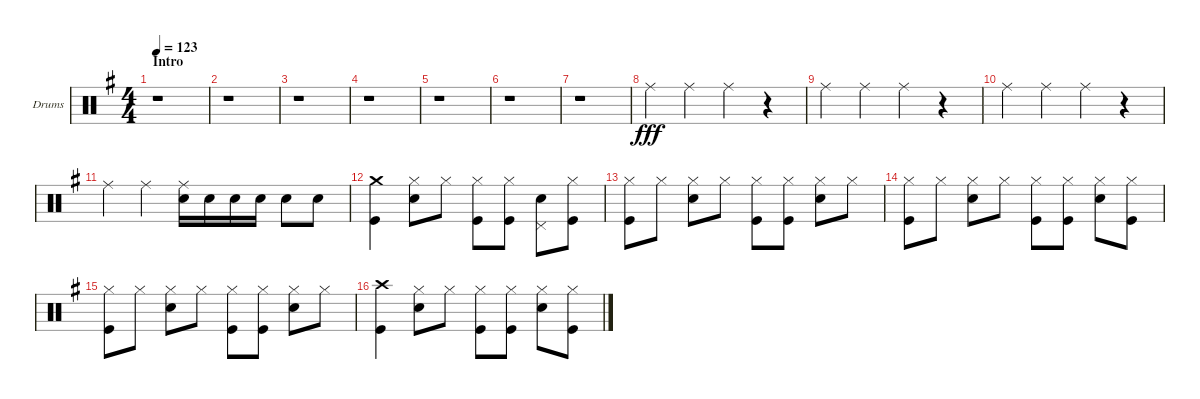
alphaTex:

\bracketExtendMode groupsimilarinstruments
\firstSystemTrackNameOrientation horizontal
\otherSystemsTrackNameOrientation horizontal
\track ("Drumkit" "Drums") {instrument percussion}
\staff {score}
\articulation defaults
\ts (4 4)
\beaming (8 2 2 2 2)
\section ("" "Intro")
\tempo 123
\clef neutral
\ks g
r.1{dy fff} |
r.1 |
r.1 |
r.1 |
r.1 |
r.1 |
r.1 |
"Ride (middle)".4 "Ride (middle)".4 "Ride (middle)".4 r.4 |
"Ride (middle)".4 "Ride (middle)".4 "Ride (middle)".4 r.4 |
"Ride (middle)".4 "Ride (middle)".4 "Ride (middle)".4 r.4 |
"Ride (middle)".4 "Ride (middle)".4 ("Ride (middle)" "Snare (hit) 2").16 "Snare (hit) 2".16 "Snare (hit) 2".16 "Snare (hit) 2".16 "Snare (hit) 2".8 "Snare (hit) 2".8 |
("Crash medium (hit)" "Kick (hit)").4 ("Snare (hit) 2" "Hi-Hat (closed)").8 "Hi-Hat (closed)".8 ("Hi-Hat (closed)" "Kick (hit)").8 ("Hi-Hat (closed)" "Kick (hit)").8 ("Snare (hit) 2" "Pedal Hi-Hat (hit)").8 ("Hi-Hat (closed)" "Kick (hit)").8 |
("Hi-Hat (closed)" "Kick (hit)").8 "Hi-Hat (closed)".8 ("Snare (hit) 2" "Hi-Hat (closed)").8 "Hi-Hat (closed)".8 ("Hi-Hat (closed)" "Kick (hit)").8 ("Hi-Hat (closed)" "Kick (hit)").8 ("Snare (hit) 2" "Hi-Hat (closed)").8 "Hi-Hat (closed)".8 |
("Hi-Hat (closed)" "Kick (hit)").8 "Hi-Hat (closed)".8 ("Snare (hit) 2" "Hi-Hat (closed)").8 "Hi-Hat (closed)".8 ("Hi-Hat (closed)" "Kick (hit)").8 ("Hi-Hat (closed)" "Kick (hit)").8 ("Snare (hit) 2" "Hi-Hat (closed)").8 ("Hi-Hat (closed)" "Kick (hit)").8 |
("Hi-Hat (closed)" "Kick (hit)").8 "Hi-Hat (closed)".8 ("Snare (hit) 2" "Hi-Hat (closed)").8 "Hi-Hat (closed)".8 ("Hi-Hat (closed)" "Kick (hit)").8 ("Hi-Hat (closed)" "Kick (hit)").8 ("Snare (hit) 2" "Hi-Hat (closed)").8 "Hi-Hat (closed)".8 |
("Kick (hit)" "Crash high (hit)").4 ("Snare (hit) 2" "Hi-Hat (closed)").8 "Hi-Hat (closed)".8 ("Hi-Hat (closed)" "Kick (hit)").8 ("Hi-Hat (closed)" "Kick (hit)").8 ("Snare (hit) 2" "Hi-Hat (closed)").8 ("Hi-Hat (closed)" "Kick (hit)").8
